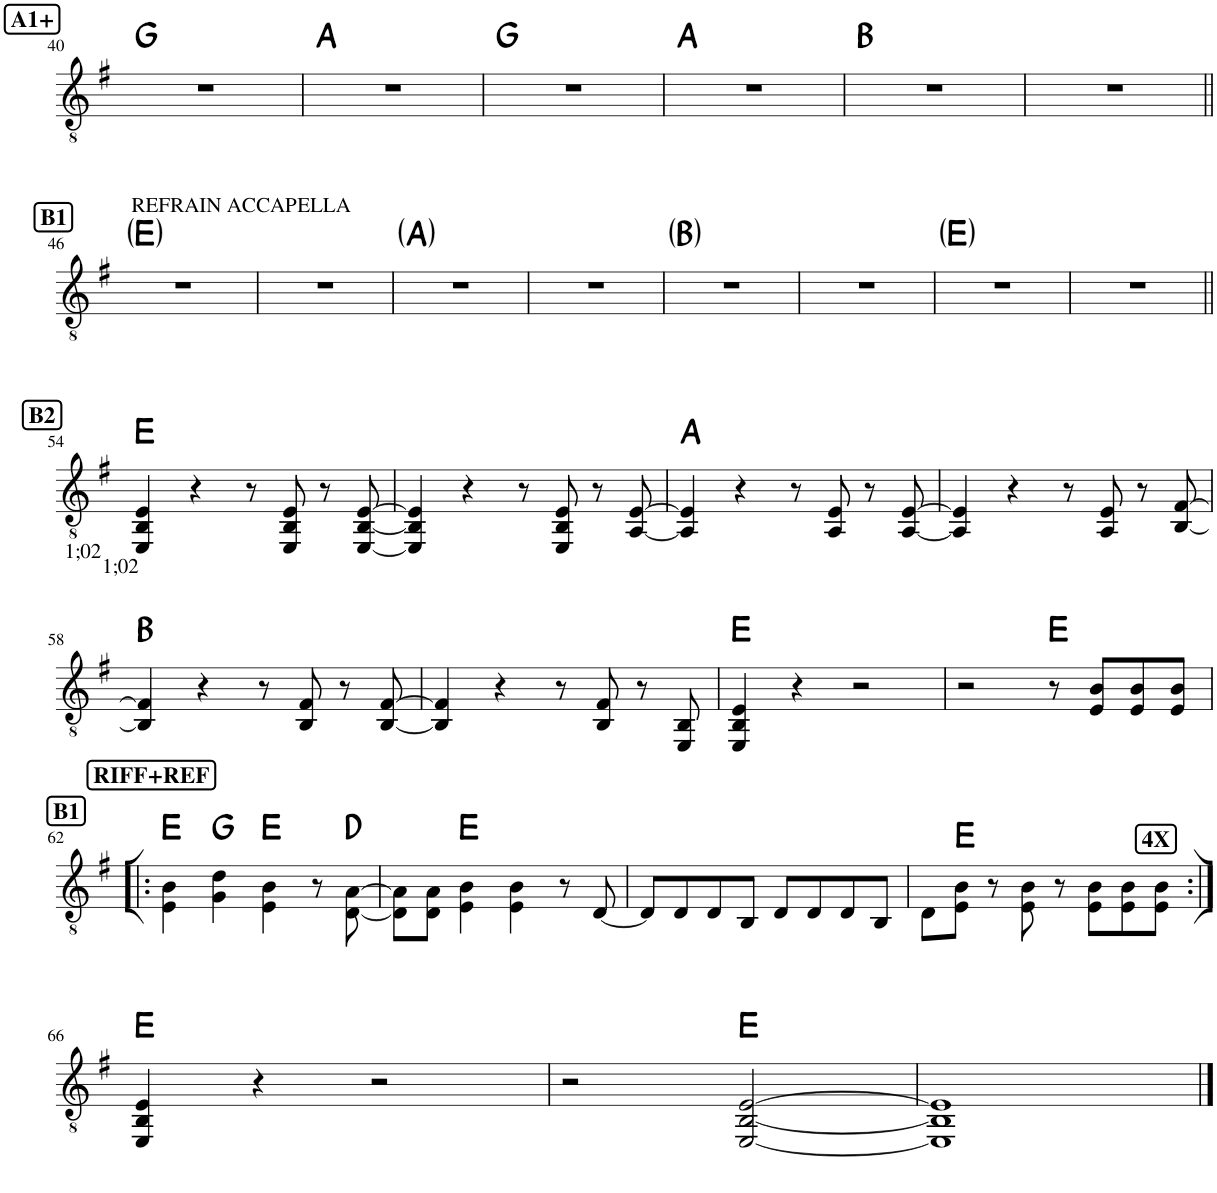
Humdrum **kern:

**kern	**harte
*part1	*part1
*staff1	*
*I"Classical Guitar	*
*I'Guit.	*
!!LO:PB:g=z
*clefGv2	*
*k[f#]	*
*M4/4	*
!!LO:REH:place=s1:a:B:cj:fs=11:t=A1+
=40	=40
1r	G:maj
=41	=41
1r	A:maj
=42	=42
1r	G:maj
=43	=43
1r	A:maj
=44	=44
1r	B:maj
=45	=45
1r	.
!!LO:LB:g=z
!!LO:REH:place=s1:a:B:cj:fs=11:t=B1
=46||	=46||
!LO:TX:a:t=REFRAIN ACCAPELLA	!
1r	E:maj
=47	=47
1r	.
=48	=48
1r	A:maj
=49	=49
1r	.
=50	=50
1r	B:maj
=51	=51
1r	.
=52	=52
1r	E:maj
=53	=53
1r	.
!!LO:LB:g=z
!!LO:REH:place=s1:a:B:cj:fs=11:t=B2
=54||	=54||
!LO:TX:b:t=1;02	!
!LO:TX:b:t=1;02	!
4EE/ 4BB/ 4E/	E:maj
4r	.
8r	.
8EE/ 8BB/ 8E/	.
8r	.
[8EE/ [8BB/ [8E/	.
=55	=55
4EE/] 4BB/] 4E/]	.
4r	.
8r	.
8EE/ 8BB/ 8E/	.
8r	.
[8AA/ [8E/	.
=56	=56
4AA/] 4E/]	A:maj
4r	.
8r	.
8AA/ 8E/	.
8r	.
[8AA/ [8E/	.
=57	=57
4AA/] 4E/]	.
4r	.
8r	.
8AA/ 8E/	.
8r	.
[8BB/ [8F#/	.
!!LO:LB:g=z
=58	=58
4BB/] 4F#/]	B:maj
4r	.
8r	.
8BB/ 8F#/	.
8r	.
[8BB/ [8F#/	.
=59	=59
4BB/] 4F#/]	.
4r	.
8r	.
8BB/ 8F#/	.
8r	.
8EE/ 8BB/	.
=60	=60
4EE/ 4BB/ 4E/	E:maj
4r	.
2r	.
=61	=61
2r	.
8r	E:maj
8E/ 8B/L	.
8E/ 8B/	.
8E/ 8B/J	.
!!LO:LB:g=z
!!LO:REH:place=s1:a:B:cj:fs=11:t=RIFF+REF
!!LO:REH:place=s1:a:B:cj:fs=11:t=B1
=62!|:	=62!|:
4E\ 4B\	E:maj
4G\ 4d\	G:maj
4E\ 4B\	E:maj
8r	.
[8D\ [8A\	D:maj
=63	=63
8D\] 8A\]L	.
8D\ 8A\J	.
4E\ 4B\	E:maj
4E\ 4B\	.
8r	.
[8D/	.
=64	=64
8D/L]	.
8D/	.
8D/	.
8BB/J	.
8D/L	.
8D/	.
8D/	.
8BB/J	.
!!LO:REH:place=s1:a:B:cj:fs=11:t=4X:qo=3.5
=65	=65
8D\L	.
8E\ 8B\J	E:maj
8r	.
8E\ 8B\	.
8r	.
8E\ 8B\L	.
8E\ 8B\	.
8E\ 8B\J	.
!!LO:LB:g=z
=66:|!	=66:|!
4EE/ 4BB/ 4E/	E:maj
4r	.
2r	.
=67	=67
2r	.
[2EE/ [2BB/ [2E/	E:maj
=68	=68
1EE] 1BB] 1E]	.
==	==
*-	*-
